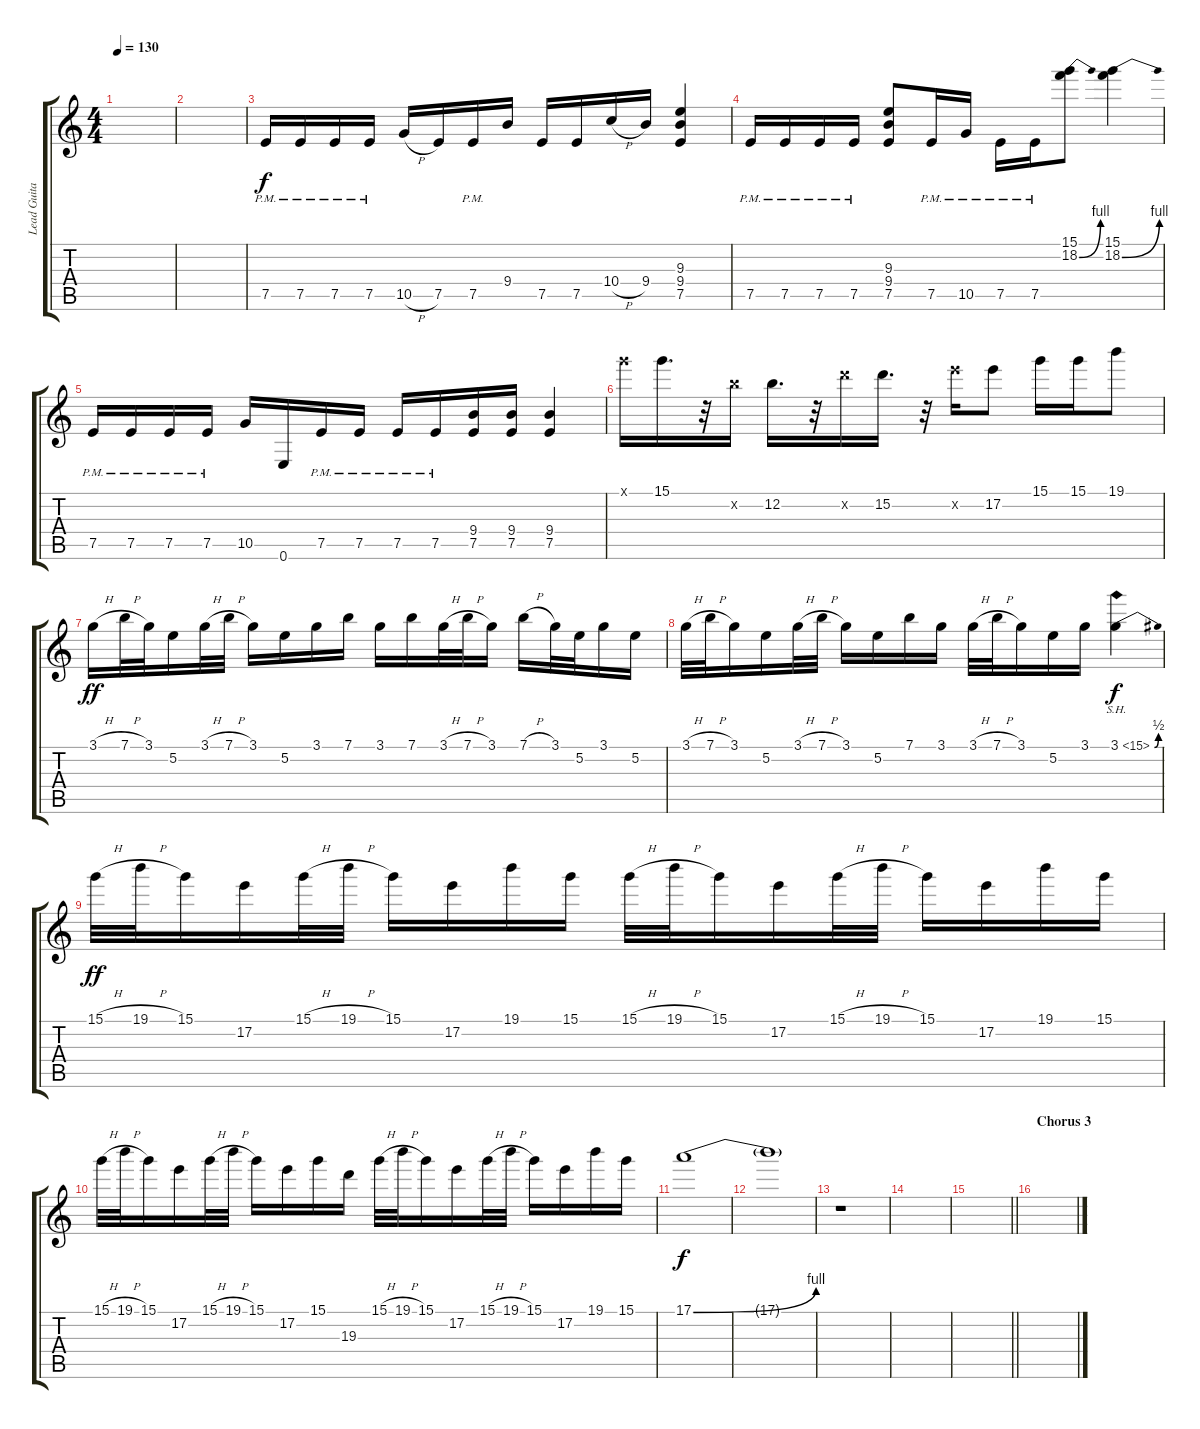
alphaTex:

\track ("Lead Guitar 2" "Lead Guita") {instrument overdrivenguitar}
\staff {score tabs}
\tuning (E4 B3 G3 D3 A2 E2) {hide}
\ts (4 4)
\tempo 130
\clef g2
\ks c
|
|
7.5{pm}.16 7.5{pm}.16 7.5{pm}.16 7.5{pm}.16 10.5{h}.16 7.5.16 7.5{pm}.16 9.4.16 7.5.16 7.5.16 10.4{h}.16 9.4.16 (9.3 9.4 7.5).4 |
7.5{pm}.16 7.5{pm}.16 7.5{pm}.16 7.5{pm}.16 (9.3 9.4 7.5).8 7.5{pm}.16 10.5{pm}.16 7.5{pm}.16 7.5{pm}.16 (15.1 18.2{be (bend 0 0 60 4)}).8 (15.1 18.2{be (bend 0 0 60 4)}).4 |
7.5{pm}.16 7.5{pm}.16 7.5{pm}.16 7.5{pm}.16 10.5.16 0.6.16 7.5{pm}.16 7.5{pm}.16 7.5{pm}.16 7.5{pm}.16 (9.4 7.5).16 (9.4 7.5).16 (9.4 7.5).4 |
15.1{x}.16 15.1.16{d} r.32 12.2{x}.16 12.2.16{d} r.32 15.2{x}.16 15.2.16{d} r.32 17.2{x}.16 17.2.8 15.1.16 15.1.16 19.1.8 |
3.1{h}.16{dy ff} 7.1{h}.32 3.1.32 5.2.16 3.1{h}.32 7.1{h}.32 3.1.16 5.2.16 3.1.16 7.1.16 3.1.16 7.1.16 3.1{h}.32 7.1{h}.32 3.1.16 7.1{h}.16 3.1.32 5.2.32 3.1.16 5.2.16 |
3.1{h}.32 7.1{h}.32 3.1.16 5.2.16 3.1{h}.32 7.1{h}.32 3.1.16 5.2.16 7.1.16 3.1.16 3.1{h}.32 7.1{h}.32 3.1.16 5.2.16 3.1.16 3.1{be (bend 0 0 60 2) sh 12}.4{dy f} |
15.1{h}.32{dy ff} 19.1{h}.32 15.1.16 17.2.16 15.1{h}.32 19.1{h}.32 15.1.16 17.2.16 19.1.16 15.1.16 15.1{h}.32 19.1{h}.32 15.1.16 17.2.16 15.1{h}.32 19.1{h}.32 15.1.16 17.2.16 19.1.16 15.1.16 |
15.1{h}.32 19.1{h}.32 15.1.16 17.2.16 15.1{h}.32 19.1{h}.32 15.1.16 17.2.16 15.1.16 19.3.16 15.1{h}.32 19.1{h}.32 15.1.16 17.2.16 15.1{h}.32 19.1{h}.32 15.1.16 17.2.16 19.1.16 15.1.16 |
17.1{be (bend 0 0 60 4)}.1{dy f} |
17.1{t}.1 |
r.1 |
|
\barLineRight lightlight
|
\section ("" "Chorus 3")
